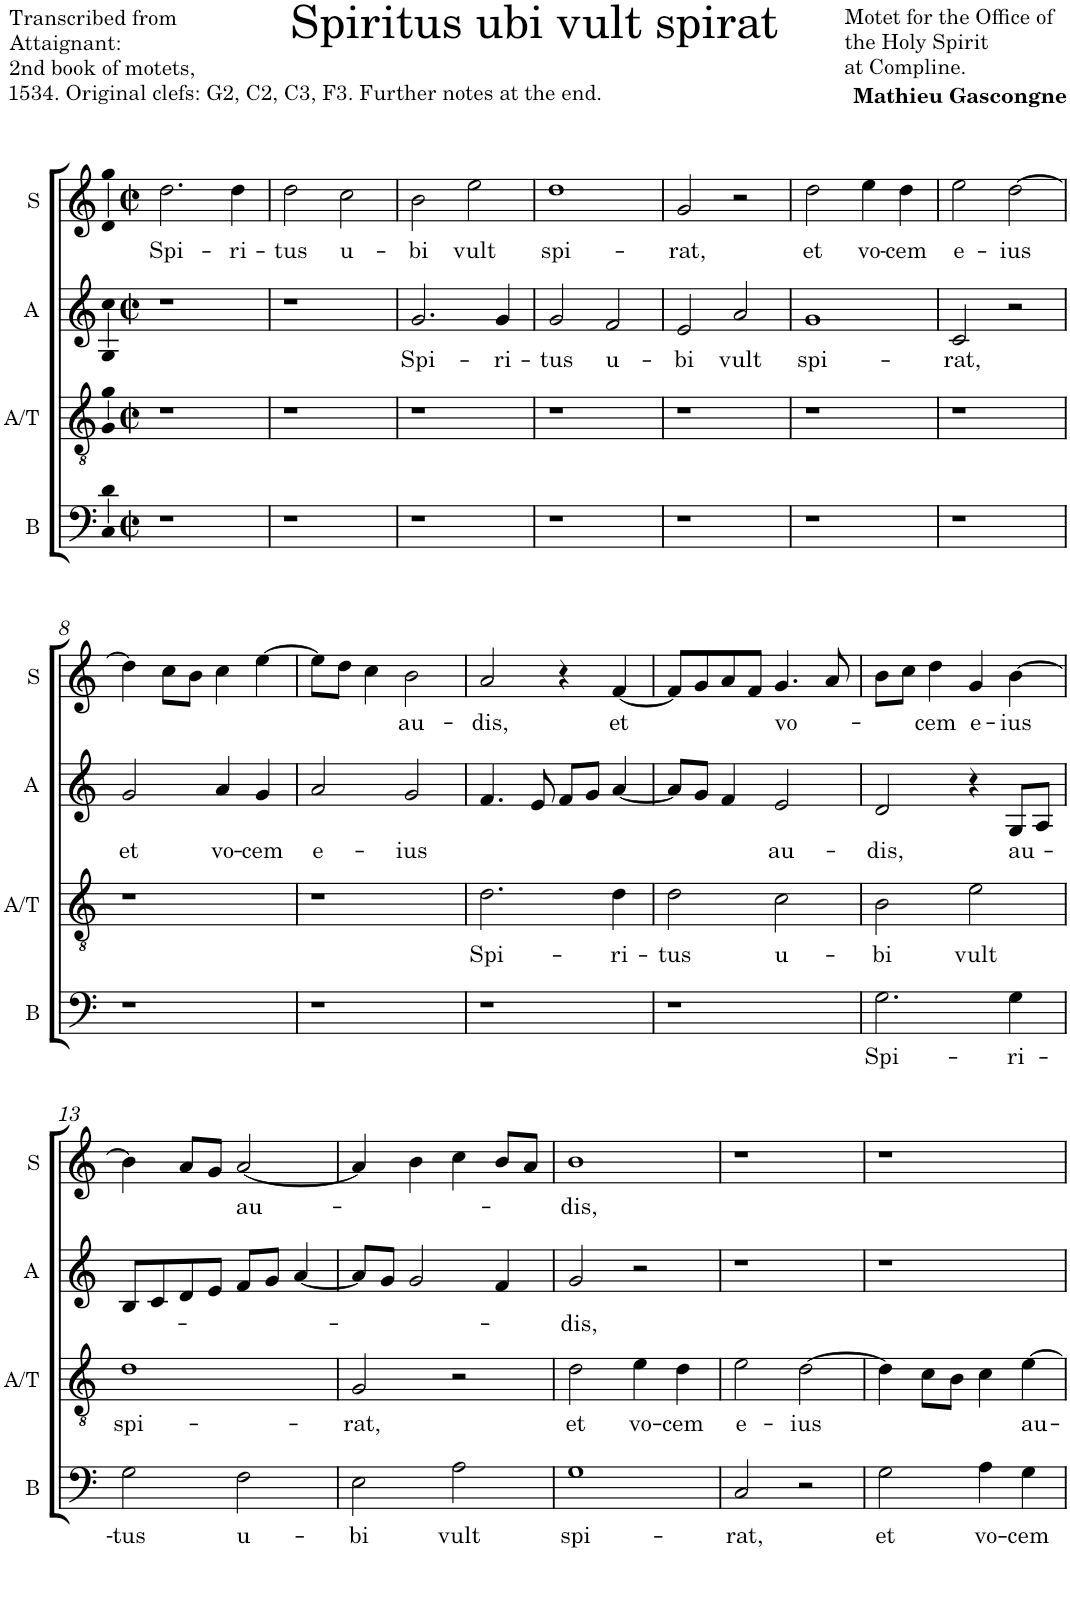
**kern	**text	**kern	**text	**kern	**text	**kern	**text
*part4	*part4	*part3	*part3	*part2	*part2	*part1	*part1
*staff4	*staff4	*staff3	*staff3	*staff2	*staff2	*staff1	*staff1
*I"B	*	*I"A/T	*	*I"A	*	*I"S	*
*I'B	*	*I'A/T	*	*I'A	*	*I'S	*
*clefF4	*	*clefGv2	*	*clefG2	*	*clefG2	*
*	*	*	*	*Trd4c7	*	*	*
*k[]	*	*k[]	*	*k[]	*	*k[]	*
*M2/2	*	*M2/2	*	*M2/2	*	*M2/2	*
*met(c|)	*	*met(c|)	*	*met(c|)	*	*met(c|)	*
=1	=1	=1	=1	=1	=1	=1	=1
!	!	!	!	!	!	!	!LO:LY:b
1r	.	1r	.	1r	.	2.dd\	Spi-
!	!	!	!	!	!	!	!LO:LY:b
.	.	.	.	.	.	4dd\	-ri-
=2	=2	=2	=2	=2	=2	=2	=2
!	!	!	!	!	!	!	!LO:LY:b
1r	.	1r	.	1r	.	2dd\	-tus
!	!	!	!	!	!	!	!LO:LY:b
.	.	.	.	.	.	2cc\	u-
=3	=3	=3	=3	=3	=3	=3	=3
!	!	!	!	!	!LO:LY:b	!	!LO:LY:b
1r	.	1r	.	2.g/	Spi-	2b\	-bi
!	!	!	!	!	!	!	!LO:LY:b
.	.	.	.	.	.	2ee\	vult
!	!	!	!	!	!LO:LY:b	!	!
.	.	.	.	4g/	-ri-	.	.
=4	=4	=4	=4	=4	=4	=4	=4
!	!	!	!	!	!LO:LY:b	!	!LO:LY:b
1r	.	1r	.	2g/	-tus	1dd	spi-
!	!	!	!	!	!LO:LY:b	!	!
.	.	.	.	2f/	u-	.	.
=5	=5	=5	=5	=5	=5	=5	=5
!	!	!	!	!	!LO:LY:b	!	!LO:LY:b
1r	.	1r	.	2e/	-bi	2g/	-rat,
!	!	!	!	!	!LO:LY:b	!	!
.	.	.	.	2a/	vult	2r	.
=6	=6	=6	=6	=6	=6	=6	=6
!	!	!	!	!	!LO:LY:b	!	!LO:LY:b
1r	.	1r	.	1g	spi-	2dd\	et
!	!	!	!	!	!	!	!LO:LY:b
.	.	.	.	.	.	4ee\	vo-
!	!	!	!	!	!	!	!LO:LY:b
.	.	.	.	.	.	4dd\	-cem
=7	=7	=7	=7	=7	=7	=7	=7
!	!	!	!	!	!LO:LY:b	!	!LO:LY:b
1r	.	1r	.	2c/	-rat,	2ee\	e-
!	!	!	!	!	!	!	!LO:LY:b
.	.	.	.	2r	.	[2dd\	-ius
!!LO:LB:g=z
=8	=8	=8	=8	=8	=8	=8	=8
!	!	!	!	!	!LO:LY:b	!	!
1r	.	1r	.	2g/	et	4dd\]	.
.	.	.	.	.	.	8cc\L	.
.	.	.	.	.	.	8b\J	.
!	!	!	!	!	!LO:LY:b	!	!
.	.	.	.	4a/	vo-	4cc\	.
!	!	!	!	!	!LO:LY:b	!	!
.	.	.	.	4g/	-cem	[4ee\	.
=9	=9	=9	=9	=9	=9	=9	=9
!	!	!	!	!	!LO:LY:b	!	!
1r	.	1r	.	2a/	e-	8ee\L]	.
.	.	.	.	.	.	8dd\J	.
.	.	.	.	.	.	4cc\	.
!	!	!	!	!	!LO:LY:b	!	!LO:LY:b
.	.	.	.	2g/	-ius	2b\	au-
=10	=10	=10	=10	=10	=10	=10	=10
!	!	!	!LO:LY:b	!	!	!	!LO:LY:b
1r	.	2.d\	Spi-	4.f/	.	2a/	-dis,
.	.	.	.	8e/	.	.	.
.	.	.	.	8f/L	.	4r	.
.	.	.	.	8g/J	.	.	.
!	!	!	!LO:LY:b	!	!	!	!LO:LY:b
.	.	4d\	-ri-	[4a/	.	[4f/	et
=11	=11	=11	=11	=11	=11	=11	=11
!	!	!	!LO:LY:b	!	!	!	!
1r	.	2d\	-tus	8a/L]	.	8f/L]	.
.	.	.	.	8g/J	.	8g/	.
.	.	.	.	4f/	.	8a/	.
.	.	.	.	.	.	8f/J	.
!	!	!	!LO:LY:b	!	!LO:LY:b	!	!LO:LY:b
.	.	2c\	u-	2e/	au-	4.g/	vo-
.	.	.	.	.	.	8a/	.
=12	=12	=12	=12	=12	=12	=12	=12
!	!LO:LY:b	!	!LO:LY:b	!	!LO:LY:b	!	!
2.G\	Spi-	2B\	-bi	2d/	-dis,	8b\L	.
.	.	.	.	.	.	8cc\J	.
!	!	!	!	!	!	!	!LO:LY:b
.	.	.	.	.	.	4dd\	-cem
!	!	!	!LO:LY:b	!	!	!	!LO:LY:b
.	.	2e\	vult	4r	.	4g/	e-
!	!LO:LY:b	!	!	!	!LO:LY:b	!	!LO:LY:b
4G\	-ri-	.	.	8G/L	au-	[4b\	-ius
.	.	.	.	8A/J	.	.	.
!!LO:LB:g=z
=13	=13	=13	=13	=13	=13	=13	=13
!	!LO:LY:b	!	!LO:LY:b	!	!	!	!
2G\	-tus	1d	spi-	8B/L	.	4b\]	.
.	.	.	.	8c/	.	.	.
.	.	.	.	8d/	.	8a/L	.
.	.	.	.	8e/J	.	8g/J	.
!	!LO:LY:b	!	!	!	!	!	!LO:LY:b
2F\	u-	.	.	8f/L	.	[2a/	au-
.	.	.	.	8g/J	.	.	.
.	.	.	.	[4a/	.	.	.
=14	=14	=14	=14	=14	=14	=14	=14
!	!LO:LY:b	!	!LO:LY:b	!	!	!	!
2E\	-bi	2G/	-rat,	8a/L]	.	4a/]	.
.	.	.	.	8g/J	.	.	.
.	.	.	.	2g/	.	4b\	.
!	!LO:LY:b	!	!	!	!	!	!
2A\	vult	2r	.	.	.	4cc\	.
.	.	.	.	4f/	.	8b/L	.
.	.	.	.	.	.	8a/J	.
=15	=15	=15	=15	=15	=15	=15	=15
!	!LO:LY:b	!	!LO:LY:b	!	!LO:LY:b	!	!LO:LY:b
1G	spi-	2d\	et	2g/	-dis,	1b	-dis,
!	!	!	!LO:LY:b	!	!	!	!
.	.	4e\	vo-	2r	.	.	.
!	!	!	!LO:LY:b	!	!	!	!
.	.	4d\	-cem	.	.	.	.
=16	=16	=16	=16	=16	=16	=16	=16
!	!LO:LY:b	!	!LO:LY:b	!	!	!	!
2C/	-rat,	2e\	e-	1r	.	1r	.
!	!	!	!LO:LY:b	!	!	!	!
2r	.	[2d\	-ius	.	.	.	.
=17	=17	=17	=17	=17	=17	=17	=17
!	!LO:LY:b	!	!	!	!	!	!
2G\	et	4d\]	.	1r	.	1r	.
.	.	8c\L	.	.	.	.	.
.	.	8B\J	.	.	.	.	.
!	!LO:LY:b	!	!	!	!	!	!
4A\	vo-	4c\	.	.	.	.	.
!	!LO:LY:b	!	!LO:LY:b	!	!	!	!
4G\	-cem	[4e\	au-	.	.	.	.
=	=	=	=	=	=	=	=
*-	*-	*-	*-	*-	*-	*-	*-
